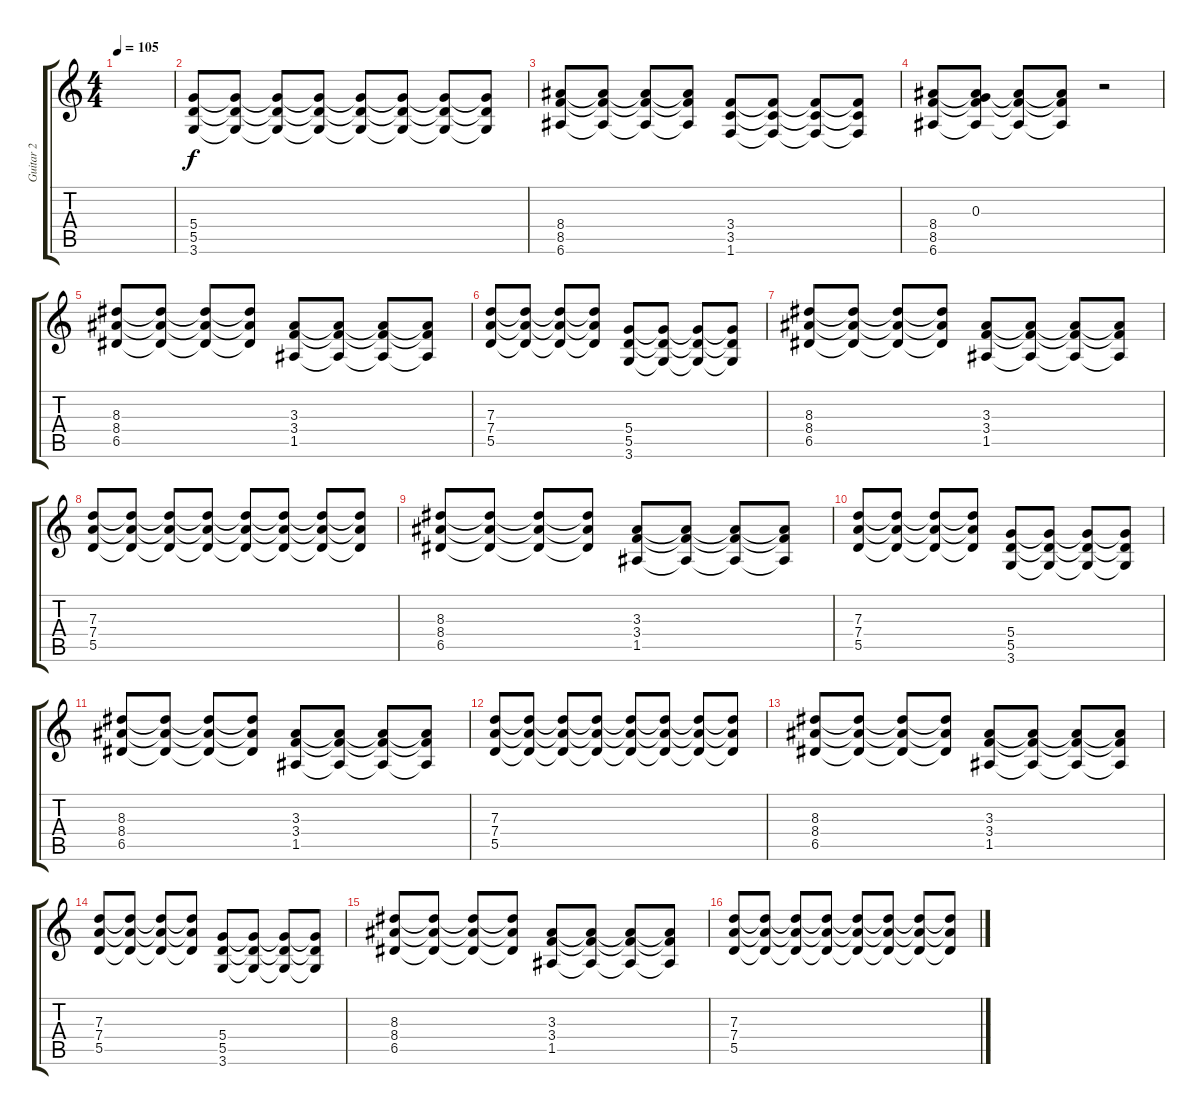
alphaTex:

\track ("Guitar 2" "Guitar 2") {instrument distortionguitar}
\staff {score tabs}
\tuning (E4 B3 G3 D3 A2 E2) {hide}
\ts (4 4)
\tempo 105
\clef g2
\ks c
|
(5.4 5.5 3.6).8 (5.4{t} 5.5{t} 3.6{t}).8 (5.4{t} 5.5{t} 3.6{t}).8 (5.4{t} 5.5{t} 3.6{t}).8 (5.4{t} 5.5{t} 3.6{t}).8 (5.4{t} 5.5{t} 3.6{t}).8 (5.4{t} 5.5{t} 3.6{t}).8 (5.4{t} 5.5{t} 3.6{t}).8 |
(8.4 8.5 6.6).8 (8.4{t} 8.5{t} 6.6{t}).8 (8.4{t} 8.5{t} 6.6{t}).8 (8.4{t} 8.5{t} 6.6{t}).8 (3.4 3.5 1.6).8 (3.4{t} 3.5{t} 1.6{t}).8 (3.4{t} 3.5{t} 1.6{t}).8 (3.4{t} 3.5{t} 1.6{t}).8 |
(8.4 8.5 6.6).8 (0.3 8.4{t} 8.5{t} 6.6{t}).8 (8.4{t} 8.5{t} 6.6{t}).8 (8.4{t} 8.5{t} 6.6{t}).8 r.2 |
(8.3 8.4 6.5).8 (8.3{t} 8.4{t} 6.5{t}).8 (8.3{t} 8.4{t} 6.5{t}).8 (8.3{t} 8.4{t} 6.5{t}).8 (3.3 3.4 1.5).8 (3.3{t} 3.4{t} 1.5{t}).8 (3.3{t} 3.4{t} 1.5{t}).8 (3.3{t} 3.4{t} 1.5{t}).8 |
(7.3 7.4 5.5).8 (7.3{t} 7.4{t} 5.5{t}).8 (7.3{t} 7.4{t} 5.5{t}).8 (7.3{t} 7.4{t} 5.5{t}).8 (5.4 5.5 3.6).8 (5.4{t} 5.5{t} 3.6{t}).8 (5.4{t} 5.5{t} 3.6{t}).8 (5.4{t} 5.5{t} 3.6{t}).8 |
(8.3 8.4 6.5).8 (8.3{t} 8.4{t} 6.5{t}).8 (8.3{t} 8.4{t} 6.5{t}).8 (8.3{t} 8.4{t} 6.5{t}).8 (3.3 3.4 1.5).8 (3.3{t} 3.4{t} 1.5{t}).8 (3.3{t} 3.4{t} 1.5{t}).8 (3.3{t} 3.4{t} 1.5{t}).8 |
(7.3 7.4 5.5).8 (7.3{t} 7.4{t} 5.5{t}).8 (7.3{t} 7.4{t} 5.5{t}).8 (7.3{t} 7.4{t} 5.5{t}).8 (7.3{t} 7.4{t} 5.5{t}).8 (7.3{t} 7.4{t} 5.5{t}).8 (7.3{t} 7.4{t} 5.5{t}).8 (7.3{t} 7.4{t} 5.5{t}).8 |
(8.3 8.4 6.5).8 (8.3{t} 8.4{t} 6.5{t}).8 (8.3{t} 8.4{t} 6.5{t}).8 (8.3{t} 8.4{t} 6.5{t}).8 (3.3 3.4 1.5).8 (3.3{t} 3.4{t} 1.5{t}).8 (3.3{t} 3.4{t} 1.5{t}).8 (3.3{t} 3.4{t} 1.5{t}).8 |
(7.3 7.4 5.5).8 (7.3{t} 7.4{t} 5.5{t}).8 (7.3{t} 7.4{t} 5.5{t}).8 (7.3{t} 7.4{t} 5.5{t}).8 (5.4 5.5 3.6).8 (5.4{t} 5.5{t} 3.6{t}).8 (5.4{t} 5.5{t} 3.6{t}).8 (5.4{t} 5.5{t} 3.6{t}).8 |
(8.3 8.4 6.5).8 (8.3{t} 8.4{t} 6.5{t}).8 (8.3{t} 8.4{t} 6.5{t}).8 (8.3{t} 8.4{t} 6.5{t}).8 (3.3 3.4 1.5).8 (3.3{t} 3.4{t} 1.5{t}).8 (3.3{t} 3.4{t} 1.5{t}).8 (3.3{t} 3.4{t} 1.5{t}).8 |
(7.3 7.4 5.5).8 (7.3{t} 7.4{t} 5.5{t}).8 (7.3{t} 7.4{t} 5.5{t}).8 (7.3{t} 7.4{t} 5.5{t}).8 (7.3{t} 7.4{t} 5.5{t}).8 (7.3{t} 7.4{t} 5.5{t}).8 (7.3{t} 7.4{t} 5.5{t}).8 (7.3{t} 7.4{t} 5.5{t}).8 |
(8.3 8.4 6.5).8 (8.3{t} 8.4{t} 6.5{t}).8 (8.3{t} 8.4{t} 6.5{t}).8 (8.3{t} 8.4{t} 6.5{t}).8 (3.3 3.4 1.5).8 (3.3{t} 3.4{t} 1.5{t}).8 (3.3{t} 3.4{t} 1.5{t}).8 (3.3{t} 3.4{t} 1.5{t}).8 |
(7.3 7.4 5.5).8 (7.3{t} 7.4{t} 5.5{t}).8 (7.3{t} 7.4{t} 5.5{t}).8 (7.3{t} 7.4{t} 5.5{t}).8 (5.4 5.5 3.6).8 (5.4{t} 5.5{t} 3.6{t}).8 (5.4{t} 5.5{t} 3.6{t}).8 (5.4{t} 5.5{t} 3.6{t}).8 |
(8.3 8.4 6.5).8 (8.3{t} 8.4{t} 6.5{t}).8 (8.3{t} 8.4{t} 6.5{t}).8 (8.3{t} 8.4{t} 6.5{t}).8 (3.3 3.4 1.5).8 (3.3{t} 3.4{t} 1.5{t}).8 (3.3{t} 3.4{t} 1.5{t}).8 (3.3{t} 3.4{t} 1.5{t}).8 |
(7.3 7.4 5.5).8 (7.3{t} 7.4{t} 5.5{t}).8 (7.3{t} 7.4{t} 5.5{t}).8 (7.3{t} 7.4{t} 5.5{t}).8 (7.3{t} 7.4{t} 5.5{t}).8 (7.3{t} 7.4{t} 5.5{t}).8 (7.3{t} 7.4{t} 5.5{t}).8 (7.3{t} 7.4{t} 5.5{t}).8
